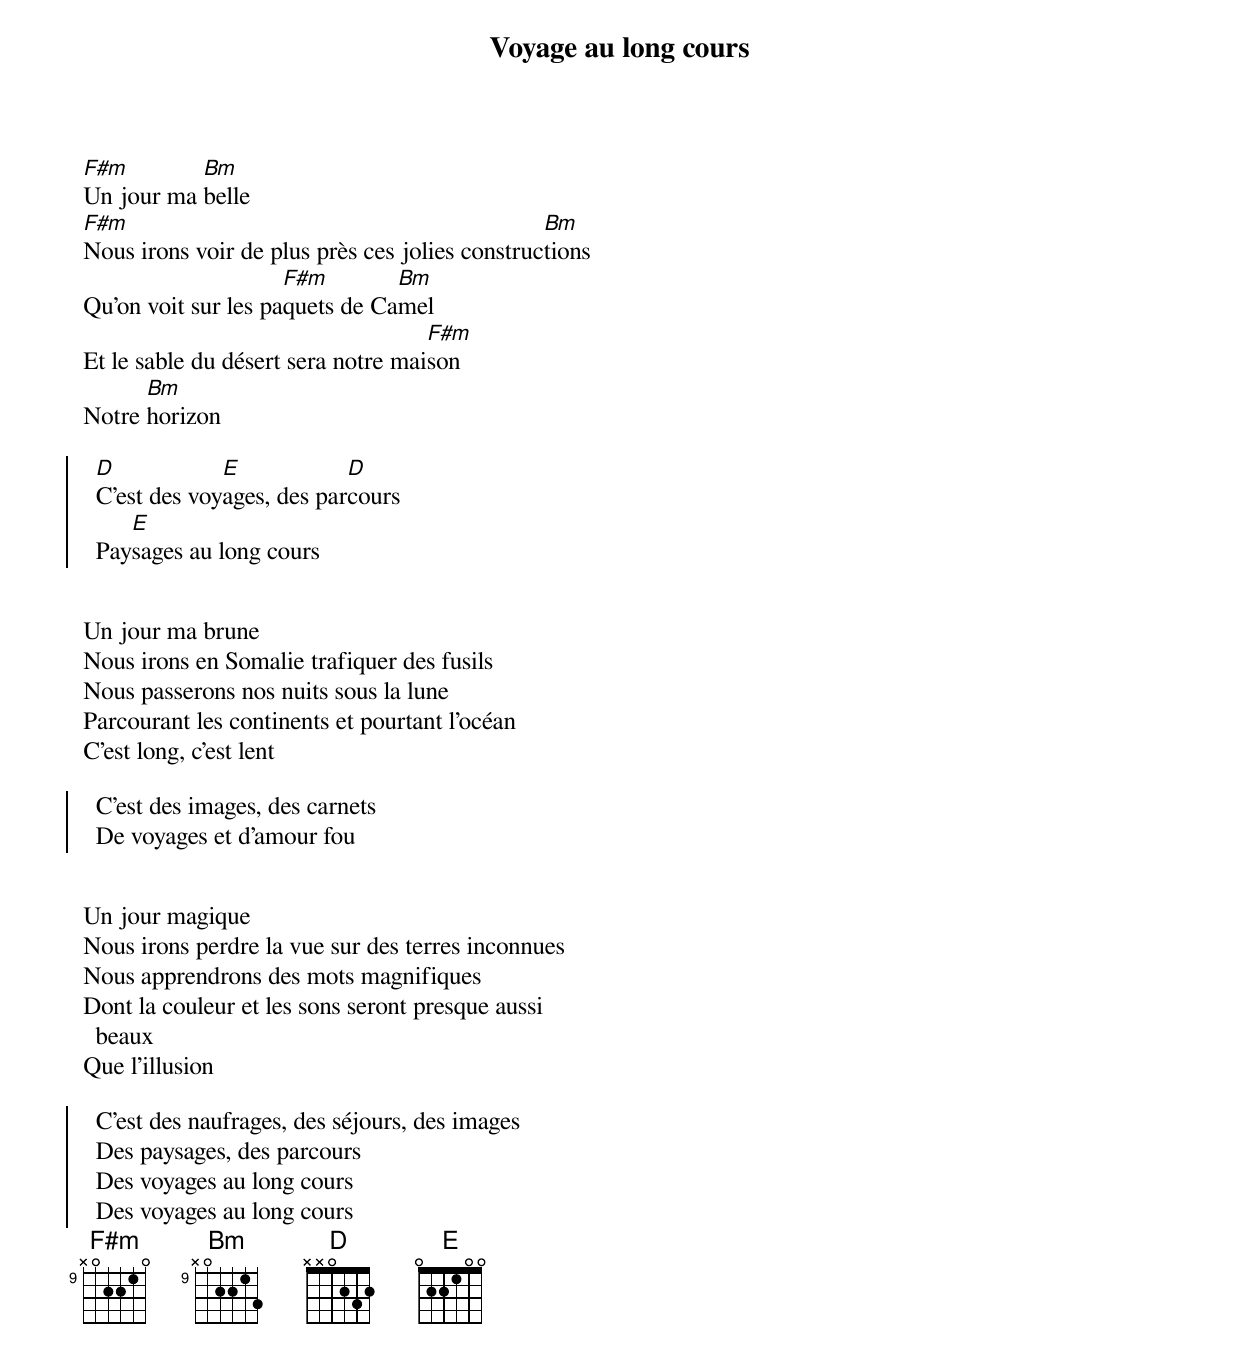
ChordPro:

{title: Voyage au long cours}
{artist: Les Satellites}
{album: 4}
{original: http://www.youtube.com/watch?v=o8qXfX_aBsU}
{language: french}
{columns: 2}
{define: F#m base-fret 9 frets X 0 2 2 1 0}
{define: Bm base-fret 9 frets X 0 2 2 1 3}
{define: D frets X X 0 2 3 2}
{define: E frets 0 2 2 1 0 0}


[F#m]Un jour ma [Bm]belle
[F#m]Nous irons voir de plus près ces jolies construc[Bm]tions
Qu'on voit sur les pa[F#m]quets de Ca[Bm]mel
Et le sable du désert sera notre mai[F#m]son
Notre [Bm]horizon

{start_of_chorus}
  [D]C'est des voy[E]ages, des par[D]cours
  Pay[E]sages au long cours
{end_of_chorus}


Un jour ma brune
Nous irons en Somalie trafiquer des fusils
Nous passerons nos nuits sous la lune
Parcourant les continents et pourtant l'océan
C'est long, c'est lent

{start_of_chorus}
  C'est des images, des carnets
  De voyages et d'amour fou
{end_of_chorus}


Un jour magique
Nous irons perdre la vue sur des terres inconnues
Nous apprendrons des mots magnifiques
Dont la couleur et les sons seront presque aussi beaux
Que l'illusion

{start_of_chorus}
  C'est des naufrages, des séjours, des images
  Des paysages, des parcours
  Des voyages au long cours
  Des voyages au long cours
{end_of_chorus}
